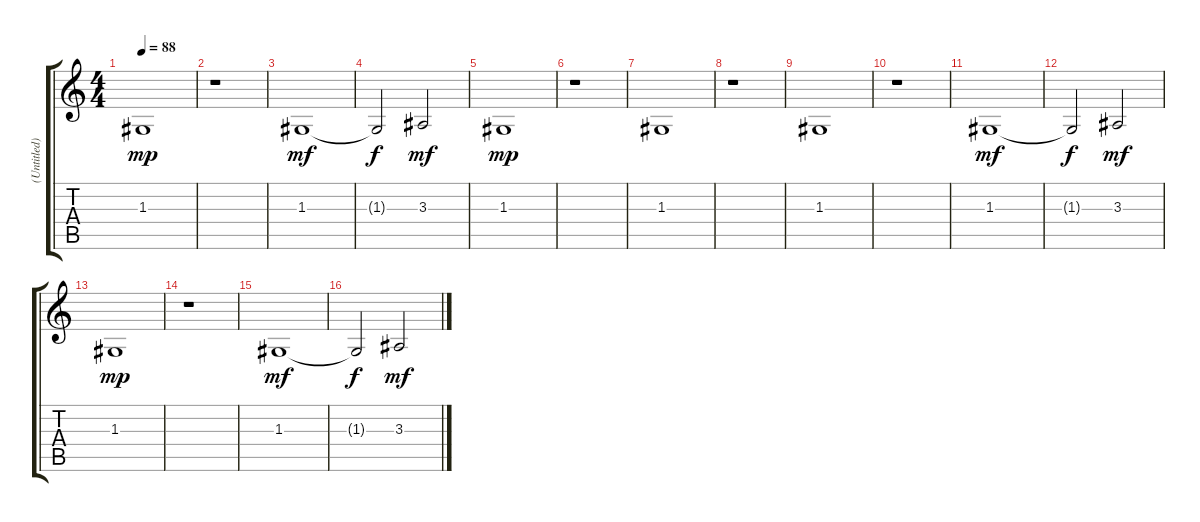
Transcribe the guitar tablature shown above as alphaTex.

\track ("(Untitled)" "(Untitled)") {instrument tremolostrings}
\staff {score tabs}
\tuning (E4 B3 G3 D3 A2 E2) {hide}
\ts (4 4)
\tempo 88
\clef g2
\ks c
1.3.1{dy mp volume 9} |
r.1 |
1.3.1{dy mf volume 9} |
1.3{t}.2{dy f} 3.3.2{dy mf volume 9} |
1.3.1{dy mp volume 9} |
r.1 |
1.3.1{volume 9} |
r.1 |
1.3.1{volume 9} |
r.1 |
1.3.1{dy mf volume 9} |
1.3{t}.2{dy f} 3.3.2{dy mf volume 9} |
1.3.1{dy mp volume 9} |
r.1 |
1.3.1{dy mf volume 9} |
1.3{t}.2{dy f} 3.3.2{dy mf volume 9}
